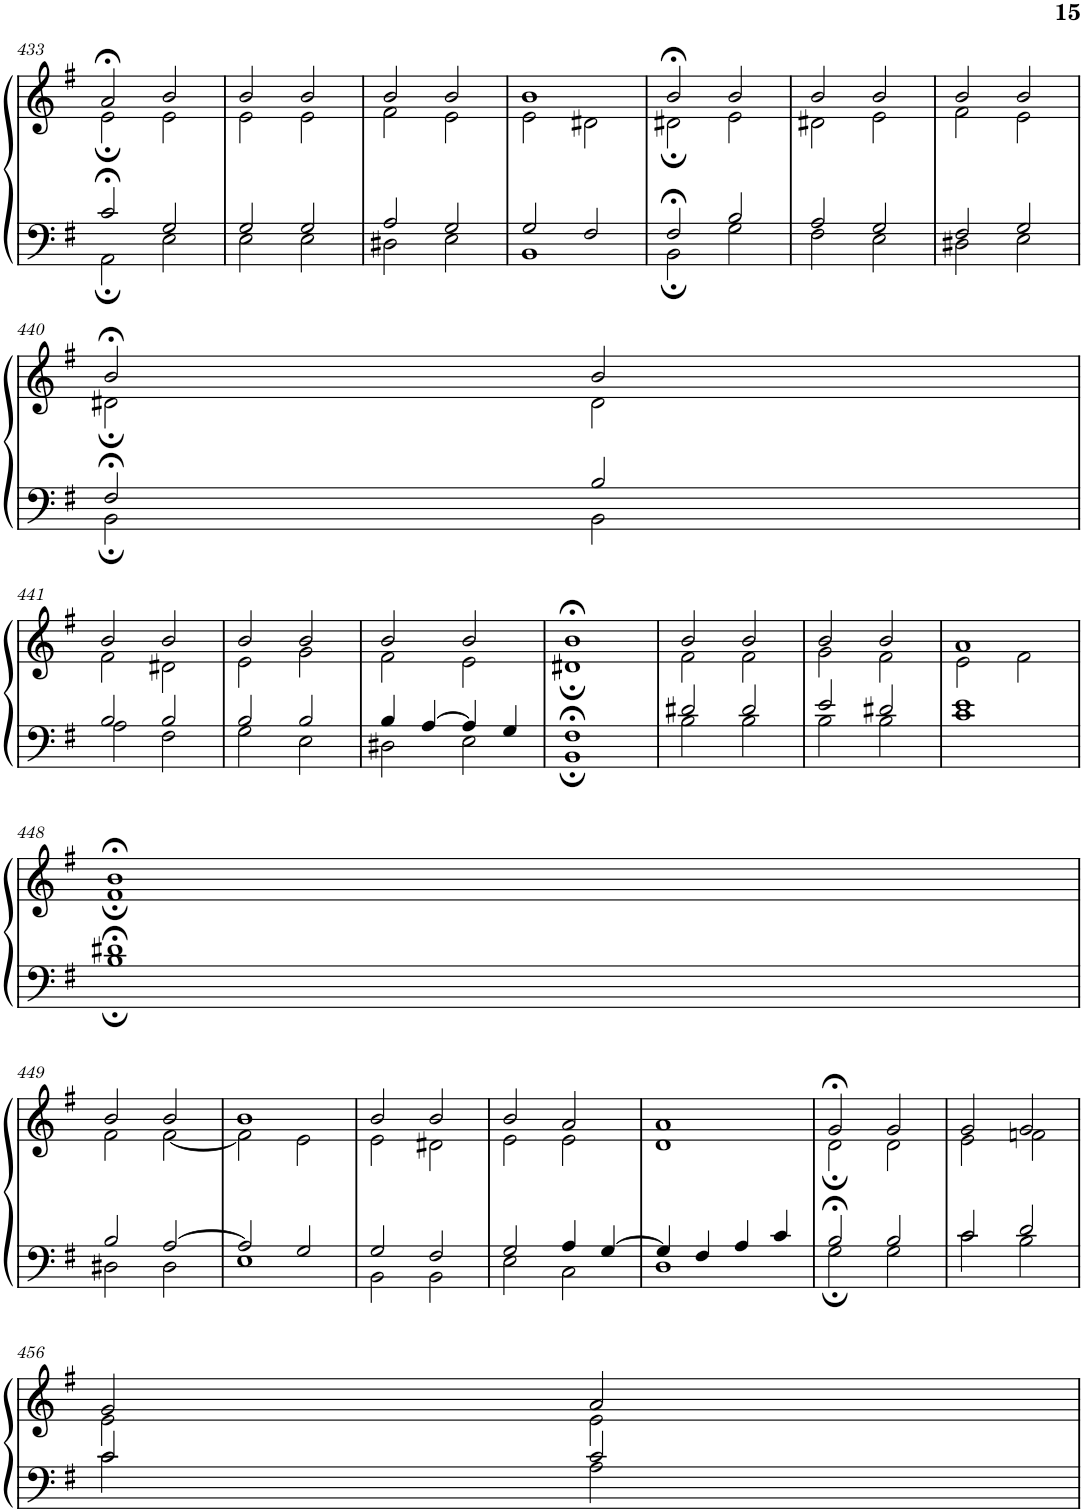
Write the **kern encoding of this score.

**kern	**kern
*part1	*part1
*staff2	*staff1
*I"Piano	*
*I'Pno.	*
!!LO:PB:g=z
*clefF4	*clefG2
*k[f#]	*k[f#]
*M4/4	*M4/4
*met(c)	*met(c)
=433	=433
*^	*^
2c;</	2AA;\	2a;</	2e;\
2G/	2E\	2b/	2e\
=434	=434	=434	=434
2G/	2E\	2b/	2e\
2G/	2E\	2b/	2e\
=435	=435	=435	=435
2A/	2D#X\	2b/	2f#\
2G/	2E\	2b/	2e\
=436	=436	=436	=436
2G/	1BB	1b	2e\
2F#/	.	.	2d#X\
=437	=437	=437	=437
2F#;</	2BB;\	2b;</	2d#X;\
2B/	2G\	2b/	2e\
=438	=438	=438	=438
2A/	2F#\	2b/	2d#X\
2G/	2E\	2b/	2e\
=439	=439	=439	=439
2F#/	2D#X\	2b/	2f#\
2G/	2E\	2b/	2e\
!!LO:LB:g=z	!!
=440	=440	=440	=440
2F#;</	2BB;\	2b;</	2d#X;\
2B/	2BB\	2b/	2d#\
!!LO:LB:g=z	!!
=441	=441	=441	=441
2B/	2A\	2b/	2f#\
2B/	2F#\	2b/	2d#X\
=442	=442	=442	=442
2B/	2G\	2b/	2e\
2B/	2E\	2b/	2g\
=443	=443	=443	=443
4B/	2D#X\	2b/	2f#\
[4A/	.	.	.
4A/]	2E\	2b/	2e\
4G/	.	.	.
=444	=444	=444	=444
1F#;<	1BB;	1b;<	1d#X;
=445	=445	=445	=445
2d#X/	2B\	2b/	2f#\
2d#/	2B\	2b/	2f#\
=446	=446	=446	=446
2e/	2B\	2b/	2g\
2d#X/	2B\	2b/	2f#\
=447	=447	=447	=447
1e	1c	1a	2e\
.	.	.	2f#\
!!LO:LB:g=z	!!
=448	=448	=448	=448
1d#X;<	1B;	1b;<	1f#;
!!LO:LB:g=z	!!
=449	=449	=449	=449
2B/	2D#X\	2b/	2f#\
[2A/	2D#\	2b/	[2f#\
=450	=450	=450	=450
2A/]	1E	1b	2f#\]
2G/	.	.	2e\
=451	=451	=451	=451
2G/	2BB\	2b/	2e\
2F#/	2BB\	2b/	2d#X\
=452	=452	=452	=452
2G/	2E\	2b/	2e\
4A/	2C\	2a/	2e\
[4G/	.	.	.
=453	=453	=453	=453
4G/]	1D	1a	1d
4F#/	.	.	.
4A/	.	.	.
4c/	.	.	.
=454	=454	=454	=454
2B;</	2G;\	2g;</	2d;\
2B/	2G\	2g/	2d\
=455	=455	=455	=455
2c/	2c\	2g/	2e\
2d/	2B\	2g/	2fn\
!!LO:LB:g=z	!!
=456	=456	=456	=456
2c/	2c\	2g/	2e\
2c/	2A\	2a/	2e\
*v	*v	*	*
*	*v	*v
=	=
*-	*-
